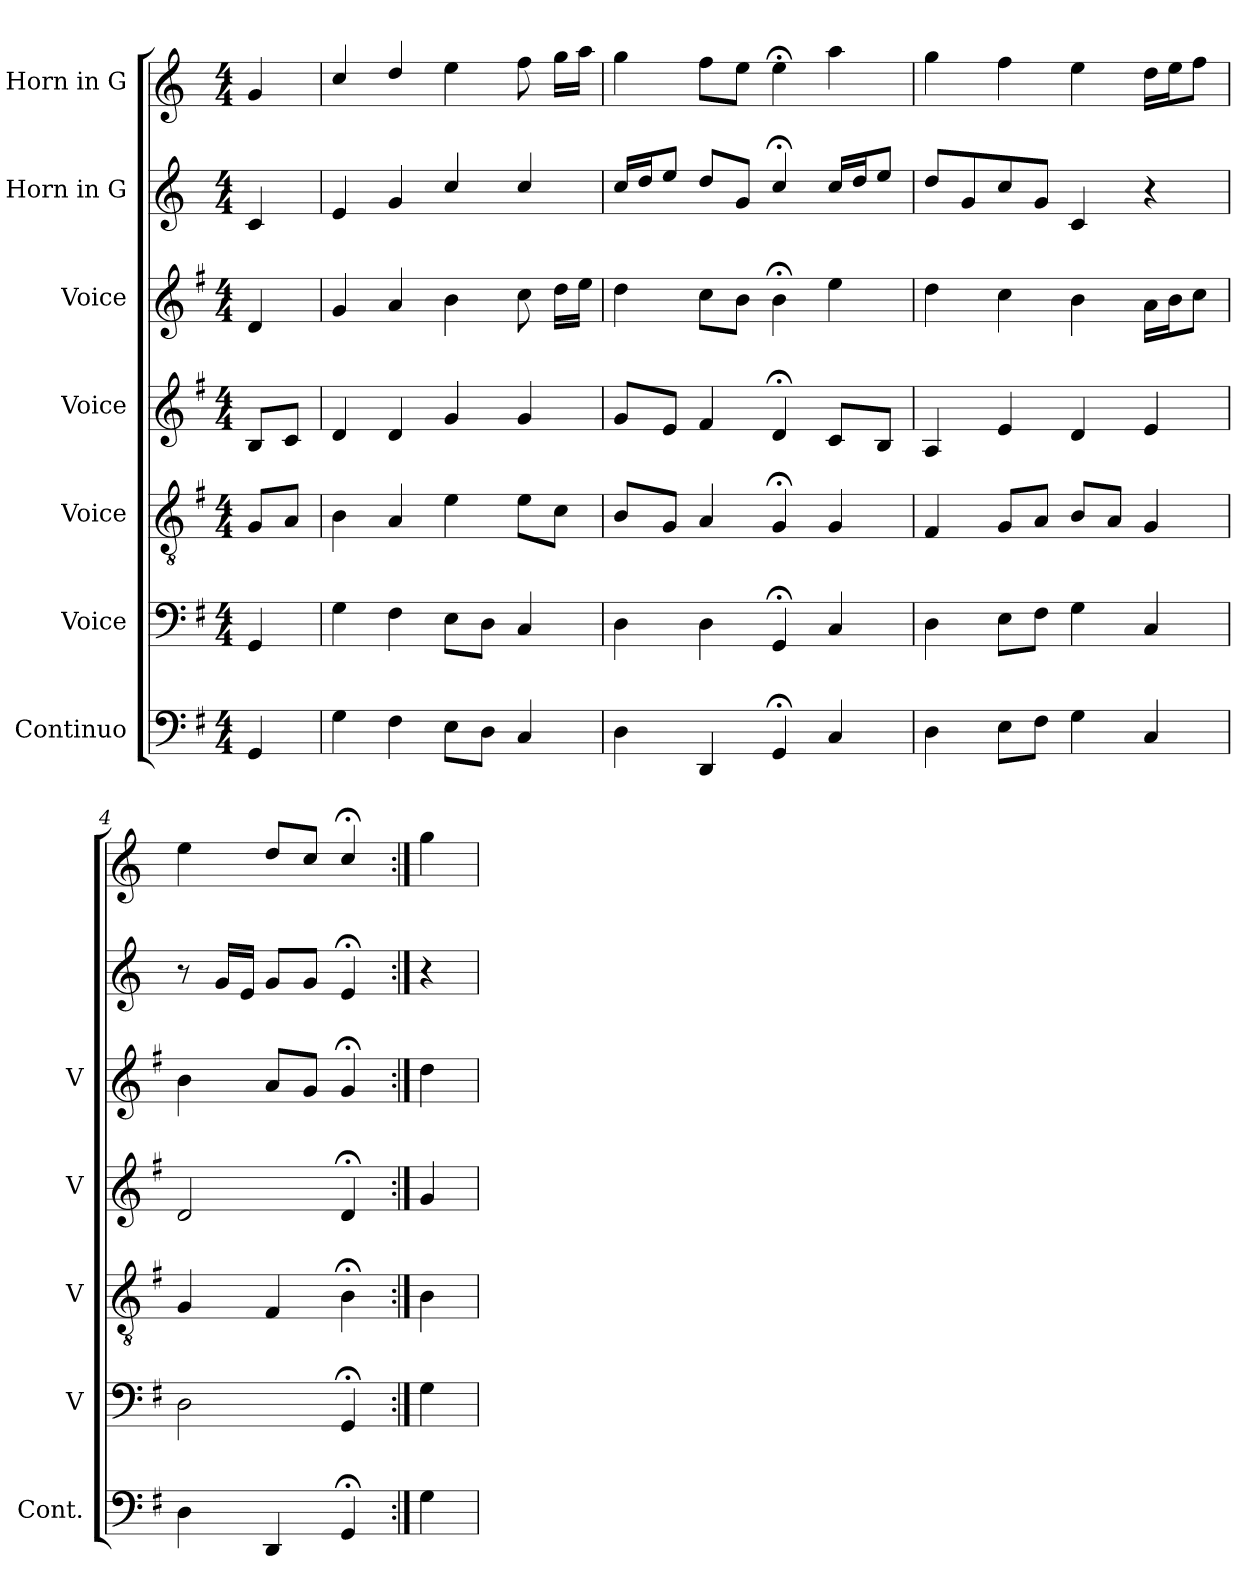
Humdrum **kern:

**kern	**kern	**kern	**kern	**kern	**kern	**kern
*part7	*part6	*part5	*part4	*part3	*part2	*part1
*staff7	*staff6	*staff5	*staff4	*staff3	*staff2	*staff1
*I"Continuo	*I"Voice	*I"Voice	*I"Voice	*I"Voice	*I"Horn in G	*I"Horn in G
*I'Cont.	*I'V	*I'V	*I'V	*I'V	*	*
*clefF4	*clefF4	*clefGv2	*clefG2	*clefG2	*clefG2	*clefG2
*ITrd7c12	*	*	*	*	*ITrd3c5	*ITrd3c5
*k[f#]	*k[f#]	*k[f#]	*k[f#]	*k[f#]	*k[f#]	*k[f#]
*M4/4	*M4/4	*M4/4	*M4/4	*M4/4	*M4/4	*M4/4
=	=	=	=	=	=	=
4GGG/	4GG/	8G/L	8B/L	4d/	4G/	4d/
.	.	8A/J	8c/J	.	.	.
=1	=1	=1	=1	=1	=1	=1
4GG\	4G\	4B\	4d/	4g/	4B/	4g/
4FF#\	4F#\	4A/	4d/	4a/	4d/	4a/
8EE\L	8E\L	4e\	4g/	4b\	4g/	4b\
8DD\J	8D\J	.	.	.	.	.
4CC/	4C/	8e\L	4g/	8cc\	4g/	8cc\
.	.	8c\J	.	16dd\LL	.	16dd\LL
.	.	.	.	16ee\JJ	.	16ee\JJ
=2	=2	=2	=2	=2	=2	=2
4DD\	4D\	8B/L	8g/L	4dd\	16g/LL	4dd\
.	.	.	.	.	16a/J	.
.	.	8G/J	8e/J	.	8b/J	.
4DDD/	4D\	4A/	4f#/	8cc\L	8a/L	8cc\L
.	.	.	.	8b\J	8d/J	8b\J
4GGG;</	4GG;</	4G;</	4d;</	4b;<\	4g;</	4b;<\
4CC/	4C/	4G/	8c/L	4ee\	16g/LL	4ee\
.	.	.	.	.	16a/J	.
.	.	.	8B/J	.	8b/J	.
=3	=3	=3	=3	=3	=3	=3
4DD\	4D\	4F#/	4A/	4dd\	8a/L	4dd\
.	.	.	.	.	8d/	.
8EE\L	8E\L	8G/L	4e/	4cc\	8g/	4cc\
8FF#\J	8F#\J	8A/J	.	.	8d/J	.
4GG\	4G\	8B/L	4d/	4b\	4G/	4b\
.	.	8A/J	.	.	.	.
4CC/	4C/	4G/	4e/	16a\LL	4r	16a\LL
.	.	.	.	16b\J	.	16b\J
.	.	.	.	8cc\J	.	8cc\J
=4	=4	=4	=4	=4	=4	=4
4DD\	2D\	4G/	2d/	4b\	8r	4b\
.	.	.	.	.	16d/LL	.
.	.	.	.	.	16B/JJ	.
4DDD/	.	4F#/	.	8a/L	8d/L	8a/L
.	.	.	.	8g/J	8d/J	8g/J
4GGG;</	4GG;</	4B;<\	4d;</	4g;</	4B;</	4g;</
=4X1:|!	=4X1:|!	=4X1:|!	=4X1:|!	=4X1:|!	=4X1:|!	=4X1:|!
4GG\	4G\	4B\	4g/	4dd\	4r	4dd\
=	=	=	=	=	=	=
*-	*-	*-	*-	*-	*-	*-
